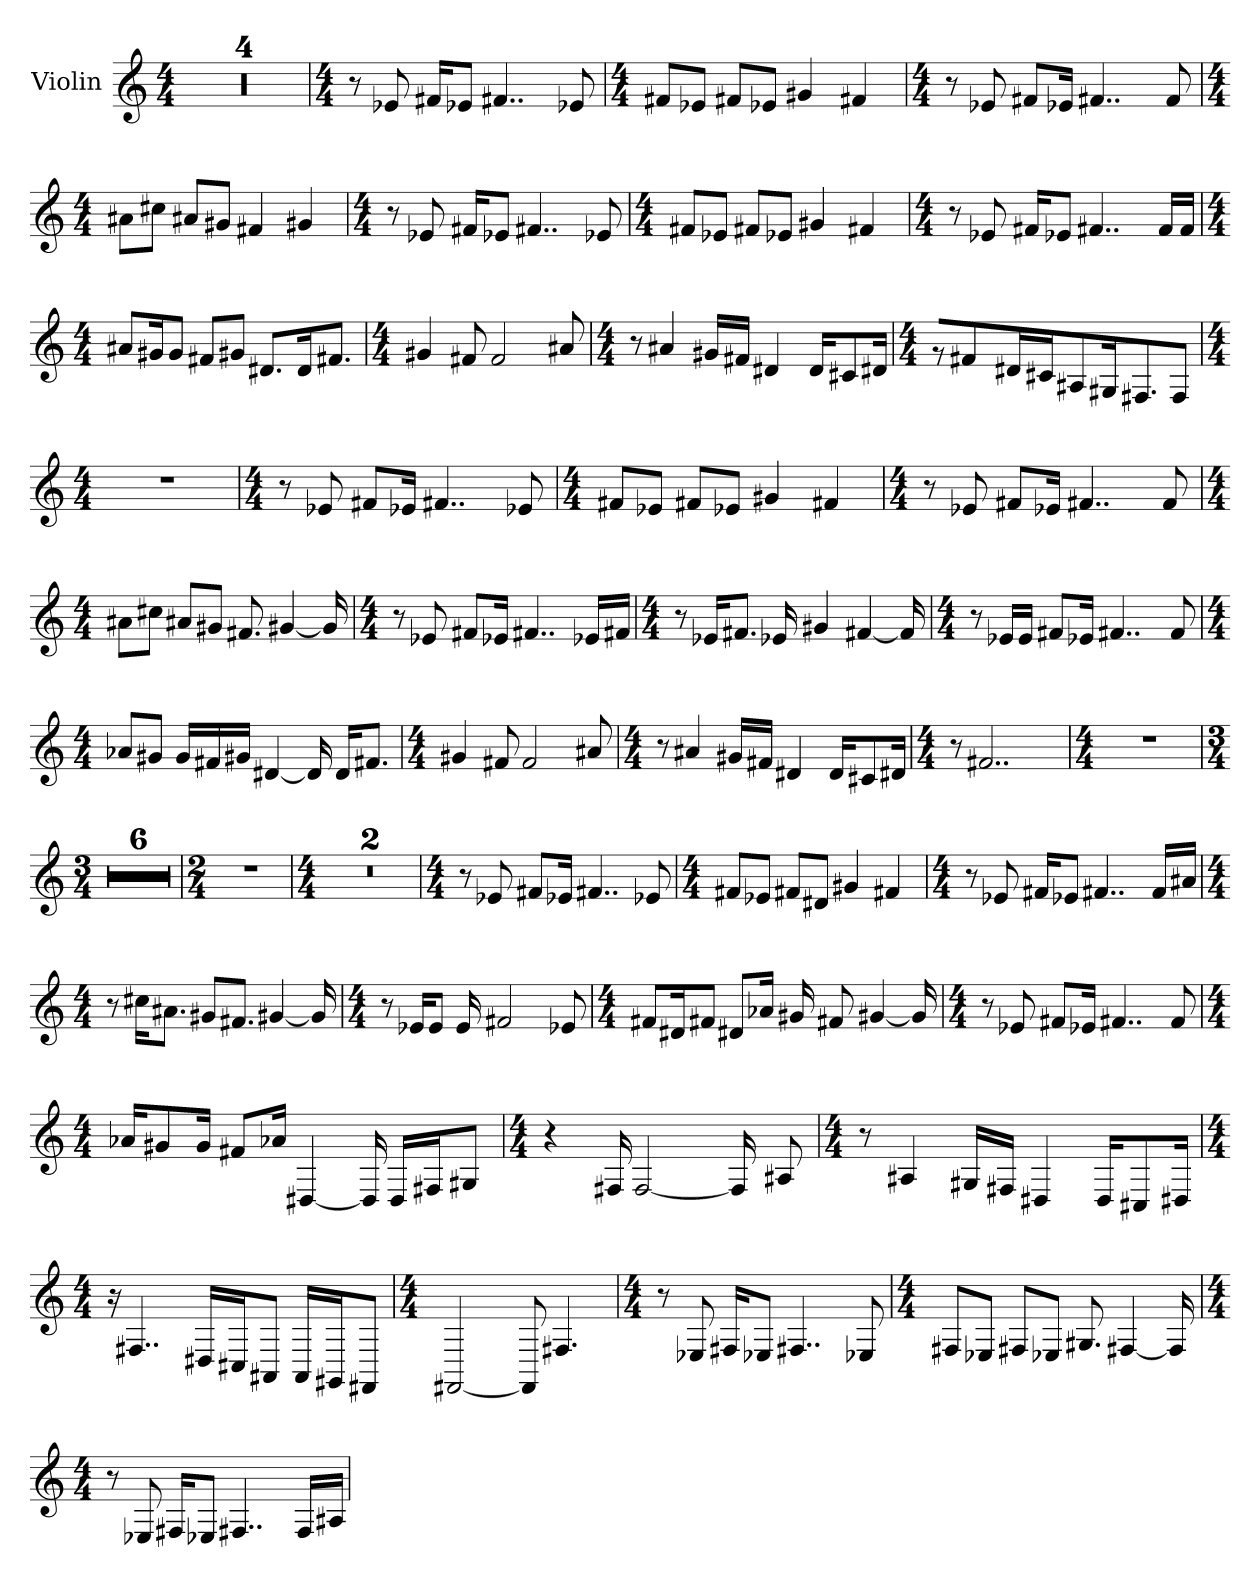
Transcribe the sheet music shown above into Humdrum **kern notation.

**kern
*part1
*staff1
*I"Violin
*I'Vln
*M4/4
=
1r
=
*M4/4
1r
=
*M4/4
1r
=
*M4/4
1r
=
*M4/4
8r
8e-X
16f#XKL
8e-XJ
4..f#X
8e-X
=
*M4/4
8f#XL
8e-XJ
8f#XL
8e-XJ
4g#X
4f#X
=
*M4/4
8r
8e-X
8f#XL
16e-XJk
4..f#X
8f#
=
*M4/4
8a#XL
8cc#XJ
8a#XL
8g#XJ
4f#X
4g#X
=
*M4/4
8r
8e-X
16f#XKL
8e-XJ
4..f#X
8e-X
=
*M4/4
8f#XL
8e-XJ
8f#XL
8e-XJ
4g#X
4f#X
=
*M4/4
8r
8e-X
16f#XKL
8e-XJ
4..f#X
16f#LL
16f#JJ
=
*M4/4
8a#XL
16g#XK
8g#J
8f#XL
8g#XJ
8.d#XL
16d#K
8.f#XJ
=
*M4/4
4g#X
8f#X
2f#
8a#X
=
*M4/4
8r
4a#X
16g#XLL
16f#XJJ
4d#X
16d#KL
8c#X
16d#XJk
=
*M4/4
8r
4f#X
16d#XLL
16c#XJJ
8A#XL
16G#XK
8.F#XJ
8F#J
=
*M4/4
1r
=
*M4/4
8r
8e-X
8f#XL
16e-XJk
4..f#X
8e-X
=
*M4/4
8f#XL
8e-XJ
8f#XL
8e-XJ
4g#X
4f#X
=
*M4/4
8r
8e-X
8f#XL
16e-XJk
4..f#X
8f#
=
*M4/4
8a#XL
8cc#XJ
8a#XL
8g#XJ
8.f#X
[4g#X
16g#]
=
*M4/4
8r
8e-X
8f#XL
16e-XJk
4..f#X
16e-XLL
16f#XJJ
=
*M4/4
8r
16e-XKL
8.f#XJ
16e-X
4g#X
[4f#X
16f#]
=
*M4/4
8r
16e-XLL
16e-JJ
8f#XL
16e-XJk
4..f#X
8f#
=
*M4/4
8a-XL
8g#XJ
16g#LL
16f#X
16g#XJJ
[4d#X
16d#]
16d#KL
8.f#XJ
=
*M4/4
4g#X
8f#X
2f#
8a#X
=
*M4/4
8r
4a#X
16g#XLL
16f#XJJ
4d#X
16d#KL
8c#X
16d#XJk
=
*M4/4
8r
2..f#X
=
*M4/4
1r
=
*M3/4
2.r
=
*M3/4
2.r
=
*M3/4
2.r
=
*M3/4
2.r
=
*M3/4
2.r
=
*M3/4
2.r
=
*M2/4
2r
=
*M4/4
1r
=
*M4/4
1r
=
*M4/4
8r
8e-X
8f#XL
16e-XJk
4..f#X
8e-X
=
*M4/4
8f#XL
8e-XJ
8f#XL
8d#XJ
4g#X
4f#X
=
*M4/4
8r
8e-X
16f#XKL
8e-XJ
4..f#X
16f#LL
16a#XJJ
=
*M4/4
8r
16cc#XKL
8.a#XJ
8g#XL
8.f#XJ
[4g#X
16g#]
=
*M4/4
8r
16e-XKL
8e-J
16e-
2f#X
8e-X
=
*M4/4
8f#XL
16d#XK
8f#XJ
8d#XL
16a-XJk
16g#XLL
8f#XJ
[4g#X
16g#]
=
*M4/4
8r
8e-X
8f#XL
16e-XJk
4..f#X
8f#
=
*M4/4
16a-XKL
8g#X
16g#Jk
8f#XL
16a-XJk
[4D#X
16D#]
16D#LL
16F#XJ
8G#XJ
=
*M4/4
4r
16F#X
[2F#
16F#]
8A#X
=
*M4/4
8r
4A#X
16G#XLL
16F#XJJ
4D#X
16D#KL
8C#X
16D#XJk
=
*M4/4
16r
4..F#X
16D#XLL
16C#XJ
8AA#XJ
16AA#LL
16GG#XJ
8FF#XJ
=
*M4/4
[2FF#X
8FF#]
4.F#X
=
*M4/4
8r
8E-X
16F#XKL
8E-XJ
4..F#X
8E-X
=
*M4/4
8F#XL
8E-XJ
8F#XL
8E-XJ
8.G#X
[4F#X
16F#]
=
*M4/4
8r
8E-X
16F#XKL
8E-XJ
4..F#X
16F#LL
16A#XJJ
=
*-
